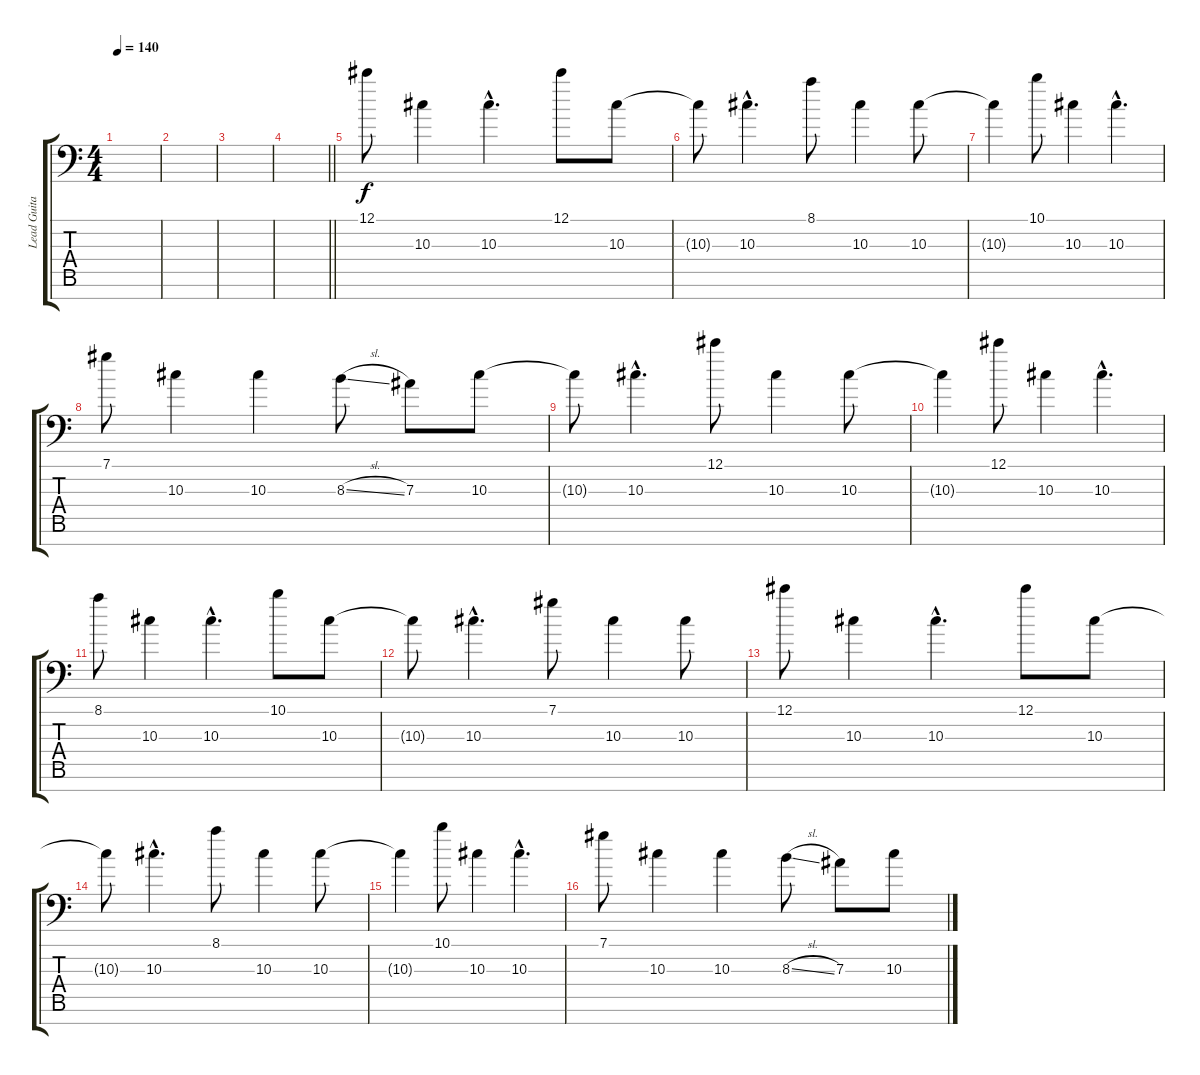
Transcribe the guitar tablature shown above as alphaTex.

\track ("Lead Guitar #3" "Lead Guita") {instrument distortionguitar}
\staff {score tabs}
\tuning (Db4 Ab3 Eb3 Db3 Ab2 Eb2 Ab1) {hide}
\ts (4 4)
\tempo 140
\clef f4
\ks c
|
|
|
\barLineRight lightlight
|
\section ("" "")
12.1.8{instrument electricguitarmuted} 10.3.4 10.3{hac}.4{d} 12.1.8 10.3.8 |
10.3{t}.8 10.3{hac}.4{d} 8.1.8 10.3.4 10.3.8 |
10.3{t}.4 10.1.8 10.3.4 10.3{hac}.4{d} |
7.1.8 10.3.4 10.3.4 8.3{sl}.8 7.3.8 10.3.8 |
10.3{t}.8 10.3{hac}.4{d} 12.1.8 10.3.4 10.3.8 |
10.3{t}.4 12.1.8 10.3.4 10.3{hac}.4{d} |
8.1.8 10.3.4 10.3{hac}.4{d} 10.1.8 10.3.8 |
10.3{t}.8 10.3{hac}.4{d} 7.1.8 10.3.4 10.3.8 |
12.1.8 10.3.4 10.3{hac}.4{d} 12.1.8 10.3.8 |
10.3{t}.8 10.3{hac}.4{d} 8.1.8 10.3.4 10.3.8 |
10.3{t}.4 10.1.8 10.3.4 10.3{hac}.4{d} |
7.1.8 10.3.4 10.3.4 8.3{sl}.8 7.3.8 10.3.8
